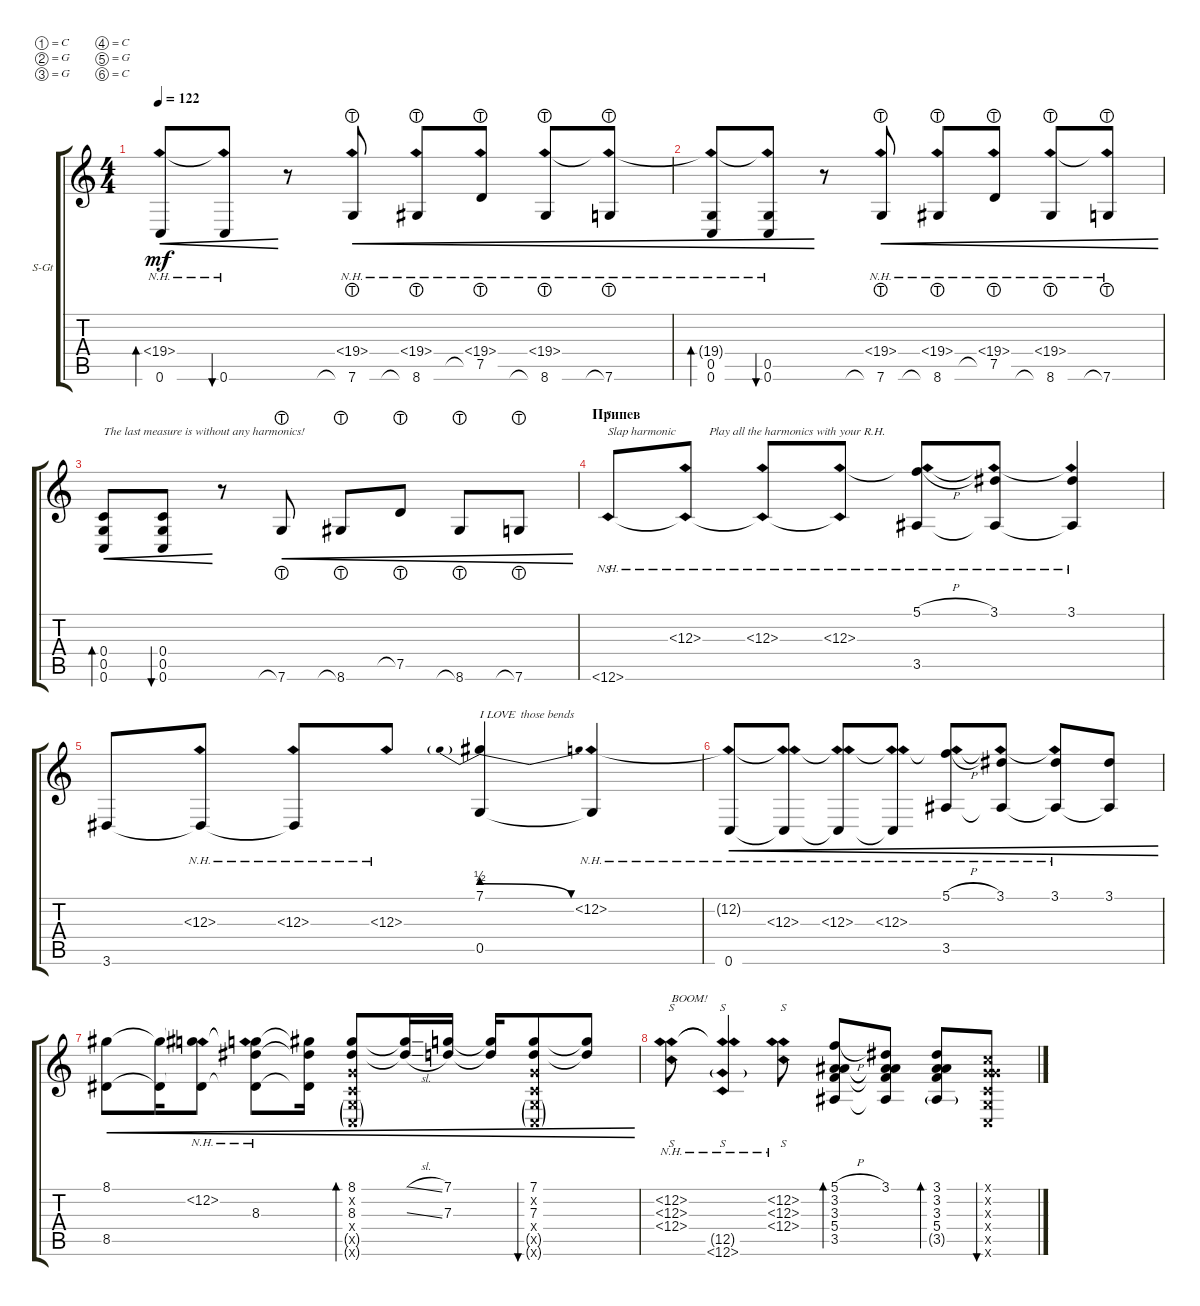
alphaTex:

\defaultSystemsLayout 4
\bracketExtendMode groupsimilarinstruments
\firstSystemTrackNameOrientation horizontal
\otherSystemsTrackNameOrientation horizontal
\track ("Steel Guitar" "S-Gt") {instrument acousticguitarsteel}
\staff {score tabs}
\tuning (C4 G3 G3 C3 G2 C2)
\ts (4 4)
\tempo 122
\clef g2
\ks c
(0.6 19.4{nh t}).8{bd 30 cre dy mf} (0.6 19.4{nh t}).8{bu 30 cre} r.8 (7.6{lht} 19.4{nh}).8{cre} (8.6{lht} 19.4{nh}).8{cre} (7.5{lht} 19.4{nh}).8{cre} (8.6{lht} 19.4{nh}).8{cre} (7.6{lht} 19.4{nh t}).8{cre} |
(0.6 19.4{nh t} 0.5).8{bd 30 cre} (0.6 19.4{nh t} 0.5).8{bu 30 cre} r.8 (7.6{lht} 19.4{nh}).8{cre} (8.6{lht} 19.4{nh}).8{cre} (7.5{lht} 19.4{nh}).8{cre} (8.6{lht} 19.4{nh}).8{cre} (7.6{lht} 19.4{nh t}).8{cre} |
(0.6 0.5 0.4).8{bd 30 txt "The last measure is without any harmonics!" cre} (0.4 0.5 0.6).8{bu 30 cre} r.8 7.6{lht}.8{cre} 8.6{lht}.8{cre} 7.5{lht}.8{cre} 8.6{lht}.8{cre} 7.6{lht}.8{cre} |
\section ("" "Припев")
12.6{nh}.8{s txt "Slap harmonic"} (12.3{nh} 12.6{nh t}).8{txt "        Play all the harmonics with your R.H."} (12.3{nh} 12.6{nh t}).8 (12.3{nh} 12.6{nh t}).8 (3.5 5.1{h} 12.3{nh t}).8 (3.1 12.3{nh t} 3.5{t}).8 (3.1 12.3{nh t} 3.5{t}).4 |
3.6.8 (12.3{nh} 3.6{t}).8 (12.3{nh} 3.6{t}).8 12.3{nh}.8 (0.5 7.1{be (prebendrelease 0 2 59.4 0)}).4{txt "I LOVE  those bends"} (12.2{nh} 0.5{t}).4 |
(0.6 12.2{nh t}).8{cre} (12.3{nh} 0.6{t} 12.2{nh t}).8{cre} (12.3{nh} 0.6{t} 12.2{nh t}).8{cre} (12.3{nh} 0.6{t} 12.2{nh t}).8{cre} (3.5 5.1{h} 12.3{nh t}).8{cre} (3.1 12.3{nh t} 3.5{t}).8{cre} (3.1 12.3{nh t} 3.5{t}).8{cre} (3.1 3.5{t}).8{cre} |
(8.5 8.1).8{cre} (8.1{t} 8.5{t}).16{cre} (12.2{nh} 8.1{t} 8.5{t}).8{cre} (8.3 8.1{t} 12.2{nh t} 8.5{t}).8{cre} (8.3{t} 8.1{t} 8.5{t}).16{cre} (0.6{g x} 0.5{g x} 0.4{x} 8.3 0.2{x} 8.1).8{bd 30 cre} (8.1{sl t} 8.3{sl t}).16{cre} (7.3 7.1).16{cre} (7.1{t} 7.3{t}).16{cre} (0.6{g x} 0.5{g x} 0.4{x} 7.3 0.2{x} 7.1).8{bu 30 cre} (7.1{t} 7.3{t}).8{cre} |
(12.2{nh} 12.3{nh} 12.4{nh}).8{s txt "BOOM!"} (12.6{nh} 12.5{nh g} 12.2{nh t} 12.3{nh t}).4{s} (12.2{nh} 12.3{nh} 12.4{nh}).8{s} (3.5 5.4 3.3 3.2 5.1{h}).8{bd 30} (3.1 3.2{t} 3.3{t} 5.4{t} 3.5{t}).8 (3.5{g} 5.4 3.3 3.2 3.1).8{bd 30} (0.1{x} 0.2{x} 0.3{x} 0.4{x} 0.5{x} 0.6{x}).8{bu 30}
